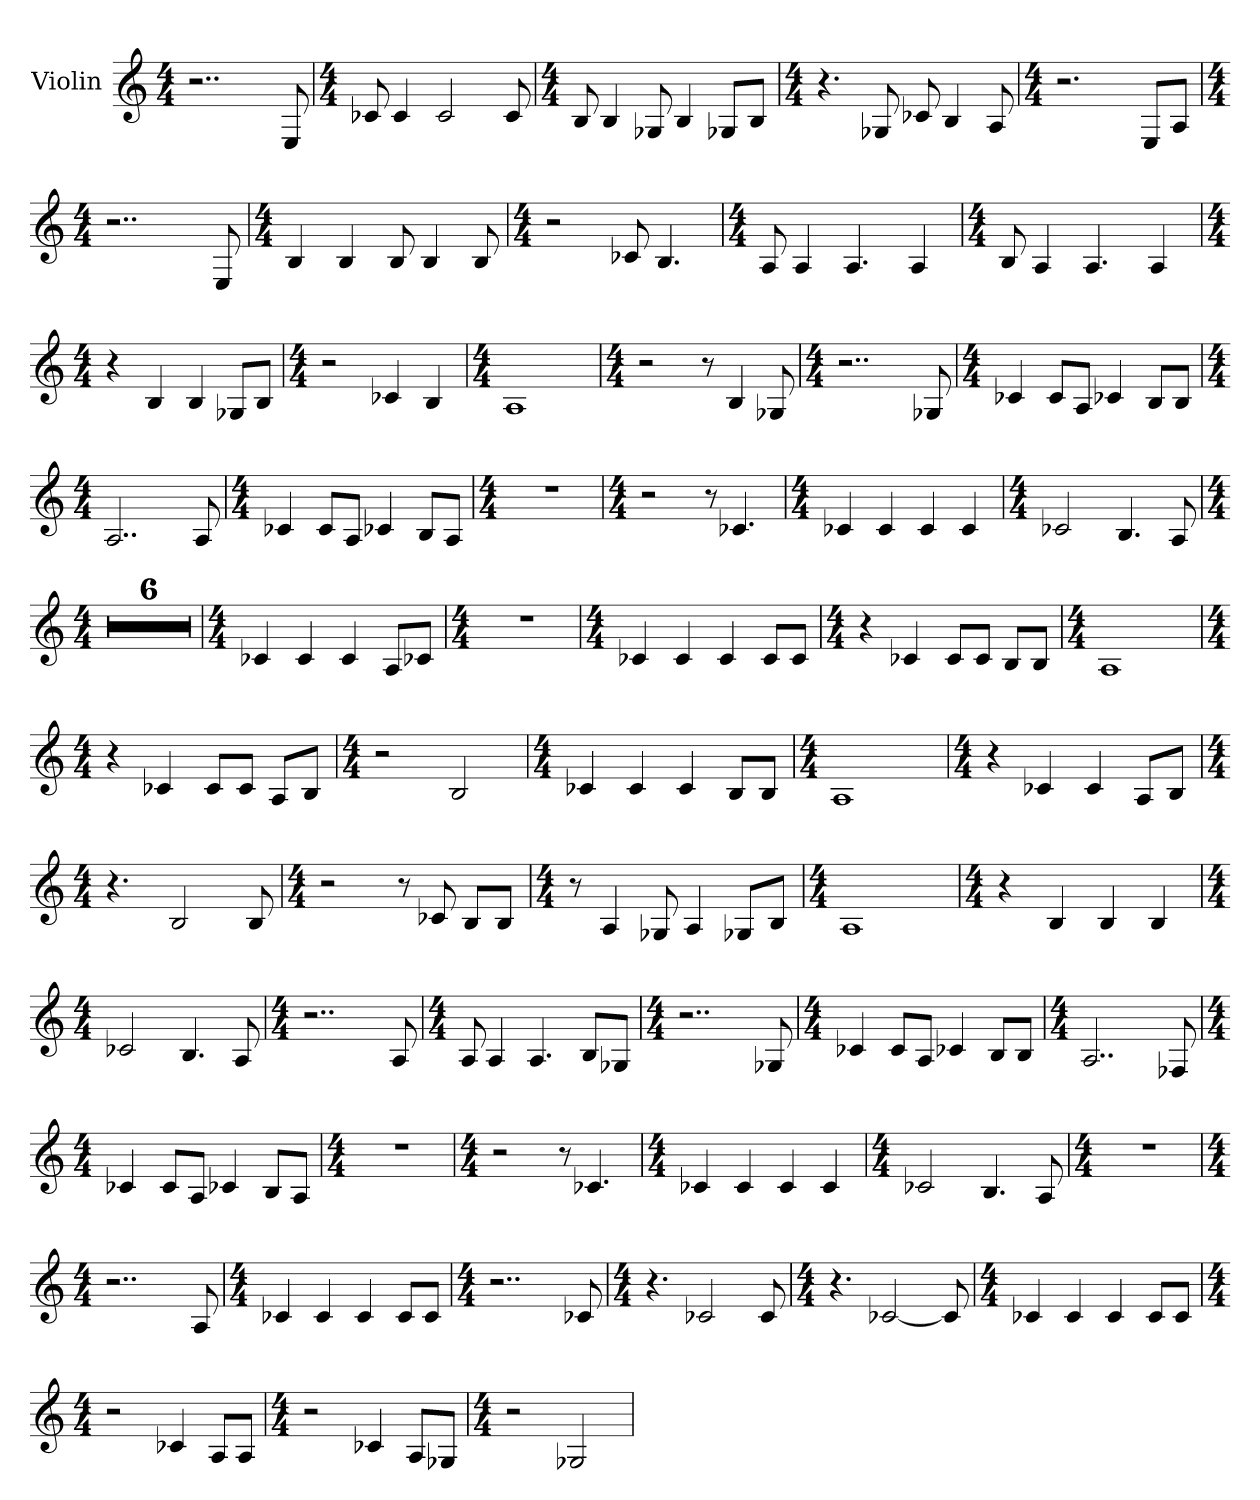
**kern
*part1
*staff1
*I"Violin
*I'Vln
*M4/4
=
2..r
8E
=
*M4/4
8c-X
4c-
2c-
8c-
=
*M4/4
8B
4B
8G-X
4B
8G-XL
8BJ
=
*M4/4
4.r
8G-X
8c-X
4B
8A
=
*M4/4
2.r
8EL
8AJ
=
*M4/4
2..r
8E
=
*M4/4
4B
4B
8B
4B
8B
=
*M4/4
2r
8c-X
4.B
=
*M4/4
8A
4A
4.A
4A
=
*M4/4
8B
4A
4.A
4A
=
*M4/4
4r
4B
4B
8G-XL
8BJ
=
*M4/4
2r
4c-X
4B
=
*M4/4
1A
=
*M4/4
2r
8r
4B
8G-X
=
*M4/4
2..r
8G-X
=
*M4/4
4c-X
8c-L
8AJ
4c-X
8BL
8BJ
=
*M4/4
2..A
8A
=
*M4/4
4c-X
8c-L
8AJ
4c-X
8BL
8AJ
=
*M4/4
1r
=
*M4/4
2r
8r
4.c-X
=
*M4/4
4c-X
4c-
4c-
4c-
=
*M4/4
2c-X
4.B
8A
=
*M4/4
1r
=
*M4/4
1r
=
*M4/4
1r
=
*M4/4
1r
=
*M4/4
1r
=
*M4/4
1r
=
*M4/4
4c-X
4c-
4c-
8AL
8c-XJ
=
*M4/4
1r
=
*M4/4
4c-X
4c-
4c-
8c-L
8c-J
=
*M4/4
4r
4c-X
8c-L
8c-J
8BL
8BJ
=
*M4/4
1A
=
*M4/4
4r
4c-X
8c-L
8c-J
8AL
8BJ
=
*M4/4
2r
2B
=
*M4/4
4c-X
4c-
4c-
8BL
8BJ
=
*M4/4
1A
=
*M4/4
4r
4c-X
4c-
8AL
8BJ
=
*M4/4
4.r
2B
8B
=
*M4/4
2r
8r
8c-X
8BL
8BJ
=
*M4/4
8r
4A
8G-X
4A
8G-XL
8BJ
=
*M4/4
1A
=
*M4/4
4r
4B
4B
4B
=
*M4/4
2c-X
4.B
8A
=
*M4/4
2..r
8A
=
*M4/4
8A
4A
4.A
8BL
8G-XJ
=
*M4/4
2..r
8G-X
=
*M4/4
4c-X
8c-L
8AJ
4c-X
8BL
8BJ
=
*M4/4
2..A
8F-X
=
*M4/4
4c-X
8c-L
8AJ
4c-X
8BL
8AJ
=
*M4/4
1r
=
*M4/4
2r
8r
4.c-X
=
*M4/4
4c-X
4c-
4c-
4c-
=
*M4/4
2c-X
4.B
8A
=
*M4/4
1r
=
*M4/4
2..r
8A
=
*M4/4
4c-X
4c-
4c-
8c-L
8c-J
=
*M4/4
2..r
8c-X
=
*M4/4
4.r
2c-X
8c-
=
*M4/4
4.r
[2c-X
8c-]
=
*M4/4
4c-X
4c-
4c-
8c-L
8c-J
=
*M4/4
2r
4c-X
8AL
8AJ
=
*M4/4
2r
4c-X
8AL
8G-XJ
=
*M4/4
2r
2G-X
=
*-
